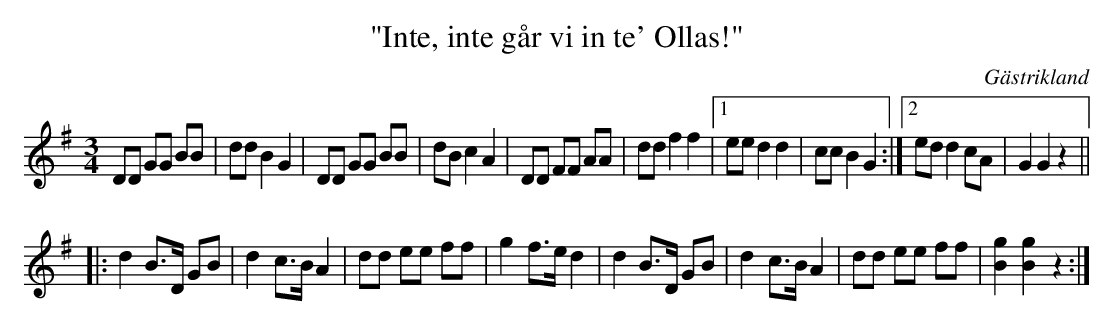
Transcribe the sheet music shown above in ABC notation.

X:1
T:"Inte, inte går vi in te' Ollas!"
O:Gästrikland
M:3/4
L:1/8
K:G
DD GG BB|ddB2G2|DD GG BB|dBc2A2|DD FF AA|ddf2f2|1eed2d2|ccB2G2:|2edd2cA|G2G2z2||
|:d2B>D GB|d2c>BA2|dd ee ff|g2f>ed2|d2B>D GB|d2c>BA2|dd ee ff|[gB]2[gB]2z2:|
